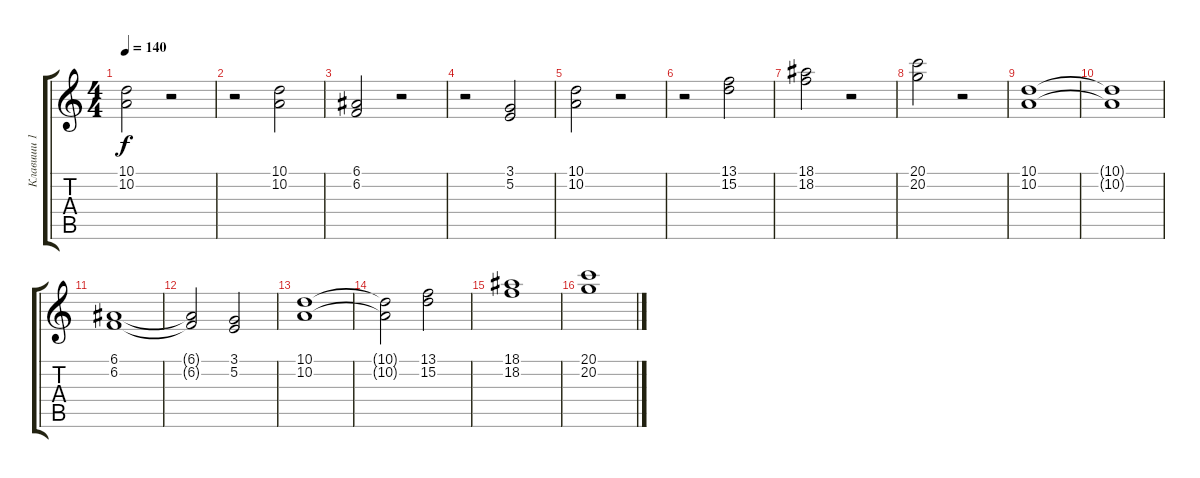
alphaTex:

\track ("Клавиши 1" "Клавиши 1") {instrument choiraahs}
\staff {score tabs}
\tuning (E4 B3 G3 D3 A2 E2) {hide}
\ts (4 4)
\tempo 140
\clef g2
\ks c
(10.1 10.2).2{dy f} r.2 |
r.2 (10.1 10.2).2 |
(6.1 6.2).2 r.2 |
r.2 (3.1 5.2).2 |
(10.1 10.2).2 r.2 |
r.2 (13.1 15.2).2 |
(18.1 18.2).2 r.2 |
(20.1 20.2).2 r.2 |
(10.1 10.2).1 |
(10.1{t} 10.2{t}).1 |
(6.1 6.2).1 |
(6.1{t} 6.2{t}).2 (3.1 5.2).2 |
(10.1 10.2).1 |
(10.1{t} 10.2{t}).2 (13.1 15.2).2 |
(18.1 18.2).1 |
(20.1 20.2).1
